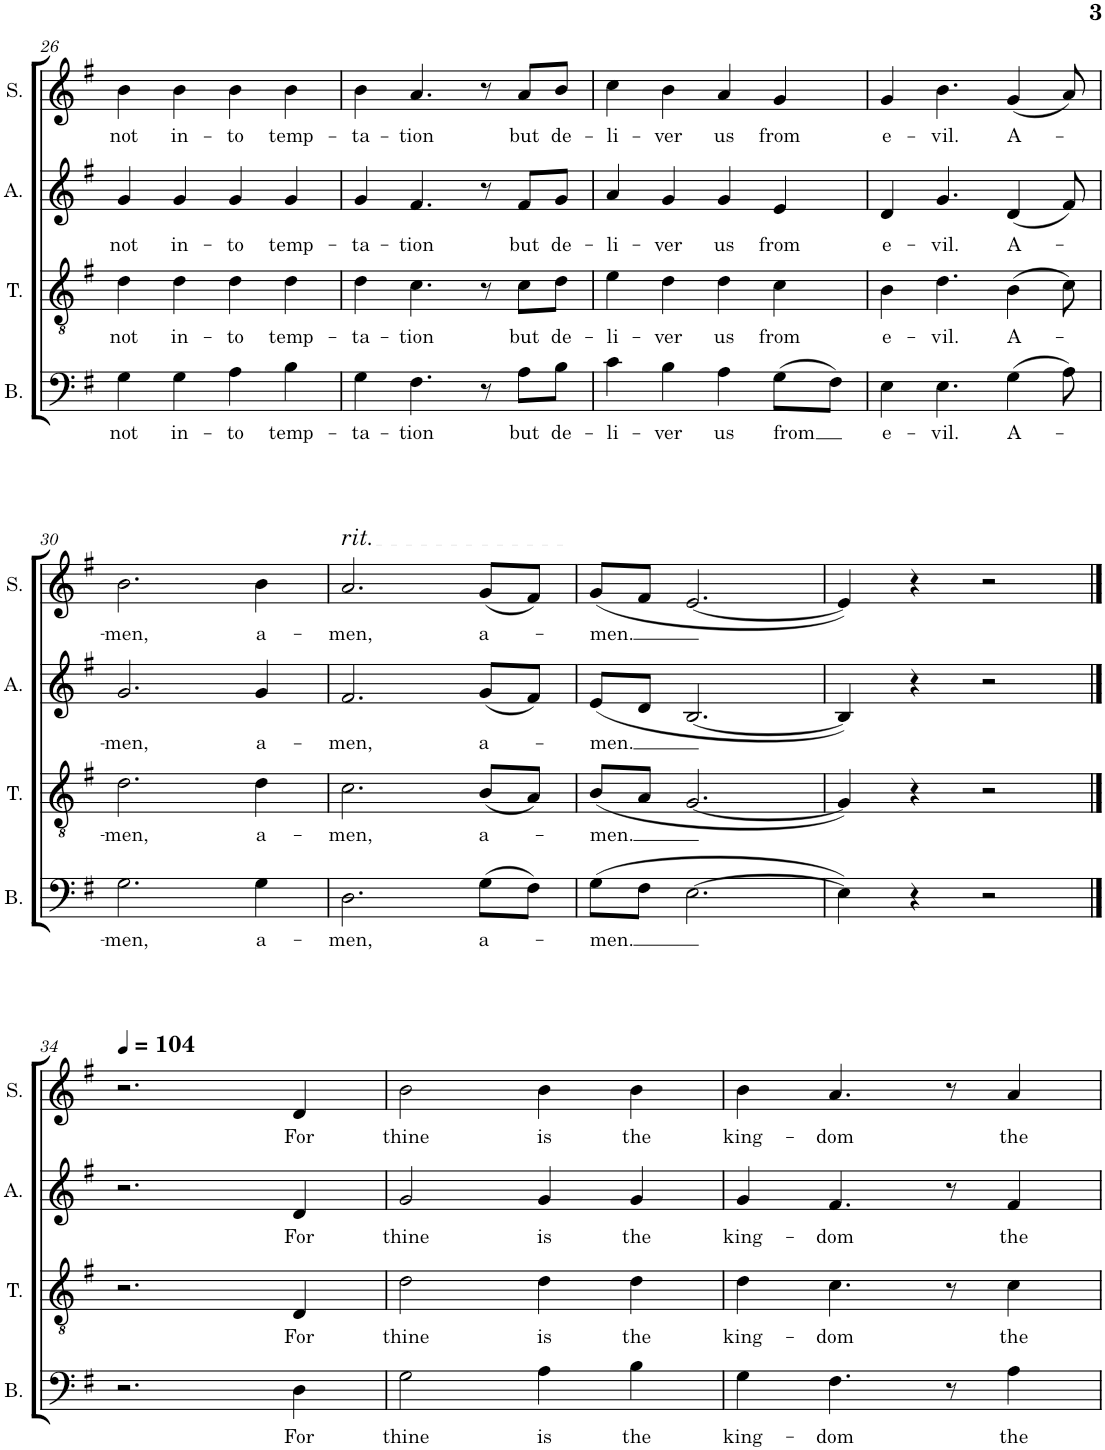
**kern	**text	**kern	**text	**kern	**text	**kern	**text
*part4	*part4	*part3	*part3	*part2	*part2	*part1	*part1
*staff4	*staff4	*staff3	*staff3	*staff2	*staff2	*staff1	*staff1
*I"Bass	*	*I"Tenor	*	*I"Alto	*	*I"Soprano	*
*I'B.	*	*I'T.	*	*I'A.	*	*I'S.	*
!!LO:PB:g=z
*clefF4	*	*clefGv2	*	*clefG2	*	*clefG2	*
*k[f#]	*	*k[f#]	*	*k[f#]	*	*k[f#]	*
*M4/4	*	*M4/4	*	*M4/4	*	*M4/4	*
=26	=26	=26	=26	=26	=26	=26	=26
!	!LO:LY:b	!	!LO:LY:b	!	!LO:LY:b	!	!LO:LY:b
4G\	not	4d\	not	4g/	not	4b\	not
!	!LO:LY:b	!	!LO:LY:b	!	!LO:LY:b	!	!LO:LY:b
4G\	in-	4d\	in-	4g/	in-	4b\	in-
!	!LO:LY:b	!	!LO:LY:b	!	!LO:LY:b	!	!LO:LY:b
4A\	-to	4d\	-to	4g/	-to	4b\	-to
!	!LO:LY:b	!	!LO:LY:b	!	!LO:LY:b	!	!LO:LY:b
4B\	temp-	4d\	temp-	4g/	temp-	4b\	temp-
=27	=27	=27	=27	=27	=27	=27	=27
!	!LO:LY:b	!	!LO:LY:b	!	!LO:LY:b	!	!LO:LY:b
4G\	-ta-	4d\	-ta-	4g/	-ta-	4b\	-ta-
!	!LO:LY:b	!	!LO:LY:b	!	!LO:LY:b	!	!LO:LY:b
4.F#\	-tion	4.c\	-tion	4.f#/	-tion	4.a/	-tion
8r	.	8r	.	8r	.	8r	.
!	!LO:LY:b	!	!LO:LY:b	!	!LO:LY:b	!	!LO:LY:b
8A\L	but	8c\L	but	8f#/L	but	8a/L	but
!	!LO:LY:b	!	!LO:LY:b	!	!LO:LY:b	!	!LO:LY:b
8B\J	de-	8d\J	de-	8g/J	de-	8b/J	de-
=28	=28	=28	=28	=28	=28	=28	=28
!	!LO:LY:b	!	!LO:LY:b	!	!LO:LY:b	!	!LO:LY:b
4c\	-li-	4e\	-li-	4a/	-li-	4cc\	-li-
!	!LO:LY:b	!	!LO:LY:b	!	!LO:LY:b	!	!LO:LY:b
4B\	-ver	4d\	-ver	4g/	-ver	4b\	-ver
!	!LO:LY:b	!	!LO:LY:b	!	!LO:LY:b	!	!LO:LY:b
4A\	us	4d\	us	4g/	us	4a/	us
!	!LO:LY:b	!	!LO:LY:b	!	!LO:LY:b	!	!LO:LY:b
(8G\L	from	4c\	from	4e/	from	4g/	from
8F#\J)	.	.	.	.	.	.	.
=29	=29	=29	=29	=29	=29	=29	=29
!	!LO:LY:b	!	!LO:LY:b	!	!LO:LY:b	!	!LO:LY:b
4E\	e-	4B\	e-	4d/	e-	4g/	e-
!	!LO:LY:b	!	!LO:LY:b	!	!LO:LY:b	!	!LO:LY:b
4.E\	-vil.	4.d\	-vil.	4.g/	-vil.	4.b\	-vil.
!	!LO:LY:b	!	!LO:LY:b	!	!LO:LY:b	!	!LO:LY:b
(4G\	A-	(4B\	A-	(4d/	A-	(4g/	A-
8A\)	.	8c\)	.	8f#/)	.	8a/)	.
!!LO:LB:g=z
=30	=30	=30	=30	=30	=30	=30	=30
!	!LO:LY:b	!	!LO:LY:b	!	!LO:LY:b	!	!LO:LY:b
2.G\	-men,	2.d\	-men,	2.g/	-men,	2.b\	-men,
!	!LO:LY:b	!	!LO:LY:b	!	!LO:LY:b	!	!LO:LY:b
4G\	a-	4d\	a-	4g/	a-	4b\	a-
=31	=31	=31	=31	=31	=31	=31	=31
!	!	!	!	!	!	!LO:TX:a:t=rit.	!
!	!LO:LY:b	!	!LO:LY:b	!	!LO:LY:b	!	!LO:LY:b
2.D\	-men,	2.c\	-men,	2.f#/	-men,	2.a/	-men,
!	!LO:LY:b	!	!LO:LY:b	!	!LO:LY:b	!	!LO:LY:b
(8G\L	a-	(8B/L	a-	(8g/L	a-	(8g/L	a-
8F#\J)	.	8A/J)	.	8f#/J)	.	8f#/J)	.
=32	=32	=32	=32	=32	=32	=32	=32
!	!LO:LY:b	!	!LO:LY:b	!	!LO:LY:b	!	!LO:LY:b
(8G\L	-men.	(8B/L	-men.	(8e/L	-men.	(8g/L	-men.
8F#\J	.	8A/J	.	8d/J	.	8f#/J	.
[2.E\	.	[2.G/	.	[2.B/	.	[2.e/	.
=33	=33	=33	=33	=33	=33	=33	=33
4E\])	.	4G/])	.	4B/])	.	4e/])	.
4r	.	4r	.	4r	.	4r	.
2r	.	2r	.	2r	.	2r	.
!!LO:LB:g=z
==34	==34	==34	==34	==34	==34	==34	==34
*	*	*	*	*	*	*MM104	*
2.r	.	2.r	.	2.r	.	2.r	.
!	!LO:LY:b	!	!LO:LY:b	!	!LO:LY:b	!	!LO:LY:b
4D\	For	4D/	For	4d/	For	4d/	For
=35	=35	=35	=35	=35	=35	=35	=35
!	!LO:LY:b	!	!LO:LY:b	!	!LO:LY:b	!	!LO:LY:b
2G\	thine	2d\	thine	2g/	thine	2b\	thine
!	!LO:LY:b	!	!LO:LY:b	!	!LO:LY:b	!	!LO:LY:b
4A\	is	4d\	is	4g/	is	4b\	is
!	!LO:LY:b	!	!LO:LY:b	!	!LO:LY:b	!	!LO:LY:b
4B\	the	4d\	the	4g/	the	4b\	the
=36	=36	=36	=36	=36	=36	=36	=36
!	!LO:LY:b	!	!LO:LY:b	!	!LO:LY:b	!	!LO:LY:b
4G\	king-	4d\	king-	4g/	king-	4b\	king-
!	!LO:LY:b	!	!LO:LY:b	!	!LO:LY:b	!	!LO:LY:b
4.F#\	-dom	4.c\	-dom	4.f#/	-dom	4.a/	-dom
8r	.	8r	.	8r	.	8r	.
!	!LO:LY:b	!	!LO:LY:b	!	!LO:LY:b	!	!LO:LY:b
4A\	the	4c\	the	4f#/	the	4a/	the
=	=	=	=	=	=	=	=
*-	*-	*-	*-	*-	*-	*-	*-
